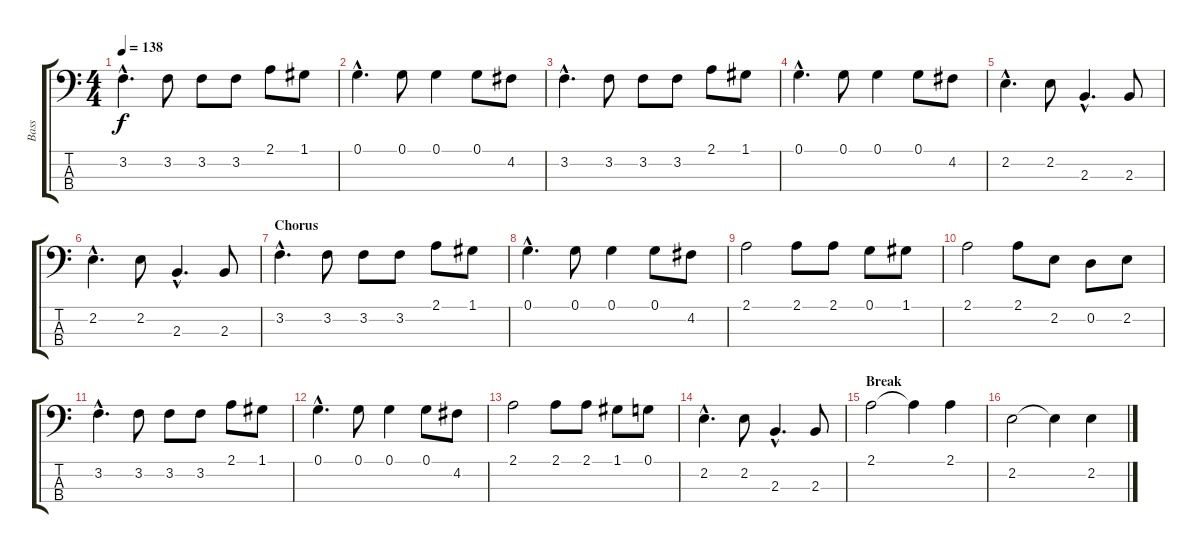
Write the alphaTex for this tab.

\track ("Bass" "Bass") {instrument electricbasspick}
\staff {score tabs}
\tuning (G2 D2 A1 E1) {hide}
\ts (4 4)
\tempo 138
\clef f4
\ks c
3.2{hac}.4{d dy f} 3.2.8 3.2.8 3.2.8 2.1.8 1.1.8 |
0.1{hac}.4{d} 0.1.8 0.1.4 0.1.8 4.2.8 |
3.2{hac}.4{d} 3.2.8 3.2.8 3.2.8 2.1.8 1.1.8 |
0.1{hac}.4{d} 0.1.8 0.1.4 0.1.8 4.2.8 |
2.2{hac}.4{d} 2.2.8 2.3{hac}.4{d} 2.3.8 |
2.2{hac}.4{d} 2.2.8 2.3{hac}.4{d} 2.3.8 |
\section ("" "Chorus")
3.2{hac}.4{d} 3.2.8 3.2.8 3.2.8 2.1.8 1.1.8 |
0.1{hac}.4{d} 0.1.8 0.1.4 0.1.8 4.2.8 |
2.1.2 2.1.8 2.1.8 0.1.8 1.1.8 |
2.1.2 2.1.8 2.2.8 0.2.8 2.2.8 |
3.2{hac}.4{d} 3.2.8 3.2.8 3.2.8 2.1.8 1.1.8 |
0.1{hac}.4{d} 0.1.8 0.1.4 0.1.8 4.2.8 |
2.1.2 2.1.8 2.1.8 1.1.8 0.1.8 |
2.2{hac}.4{d} 2.2.8 2.3{hac}.4{d} 2.3.8 |
\section ("" "Break")
2.1.2 2.1{t}.4 2.1.4 |
2.2.2 2.2{t}.4 2.2.4
